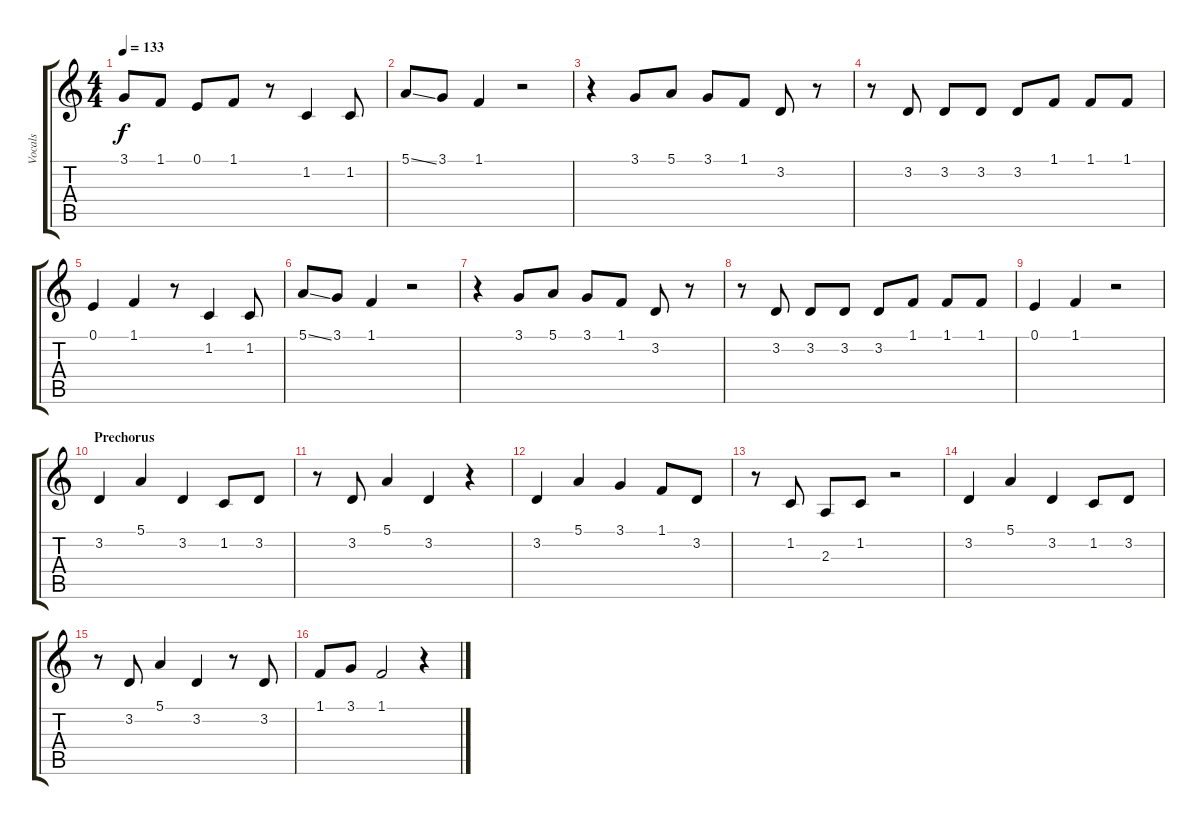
\track ("Vocals" "Vocals") {instrument brightacousticpiano}
\staff {score tabs}
\tuning (E4 B3 G3 D3 A2 E2) {hide}
\ts (4 4)
\tempo 133
\clef g2
\ks c
3.1.8{dy f} 1.1.8 0.1.8 1.1.8 r.8 1.2.4 1.2.8 |
5.1{ss}.8 3.1.8 1.1.4 r.2 |
r.4 3.1.8 5.1.8 3.1.8 1.1.8 3.2.8 r.8 |
r.8 3.2.8 3.2.8 3.2.8 3.2.8 1.1.8 1.1.8 1.1.8 |
0.1.4 1.1.4 r.8 1.2.4 1.2.8 |
5.1{ss}.8 3.1.8 1.1.4 r.2 |
r.4 3.1.8 5.1.8 3.1.8 1.1.8 3.2.8 r.8 |
r.8 3.2.8 3.2.8 3.2.8 3.2.8 1.1.8 1.1.8 1.1.8 |
0.1.4 1.1.4 r.2 |
\section ("" "Prechorus")
3.2.4 5.1.4 3.2.4 1.2.8 3.2.8 |
r.8 3.2.8 5.1.4 3.2.4 r.4 |
3.2.4 5.1.4 3.1.4 1.1.8 3.2.8 |
r.8 1.2.8 2.3.8 1.2.8 r.2 |
3.2.4 5.1.4 3.2.4 1.2.8 3.2.8 |
r.8 3.2.8 5.1.4 3.2.4 r.8 3.2.8 |
1.1.8 3.1.8 1.1.2 r.4
